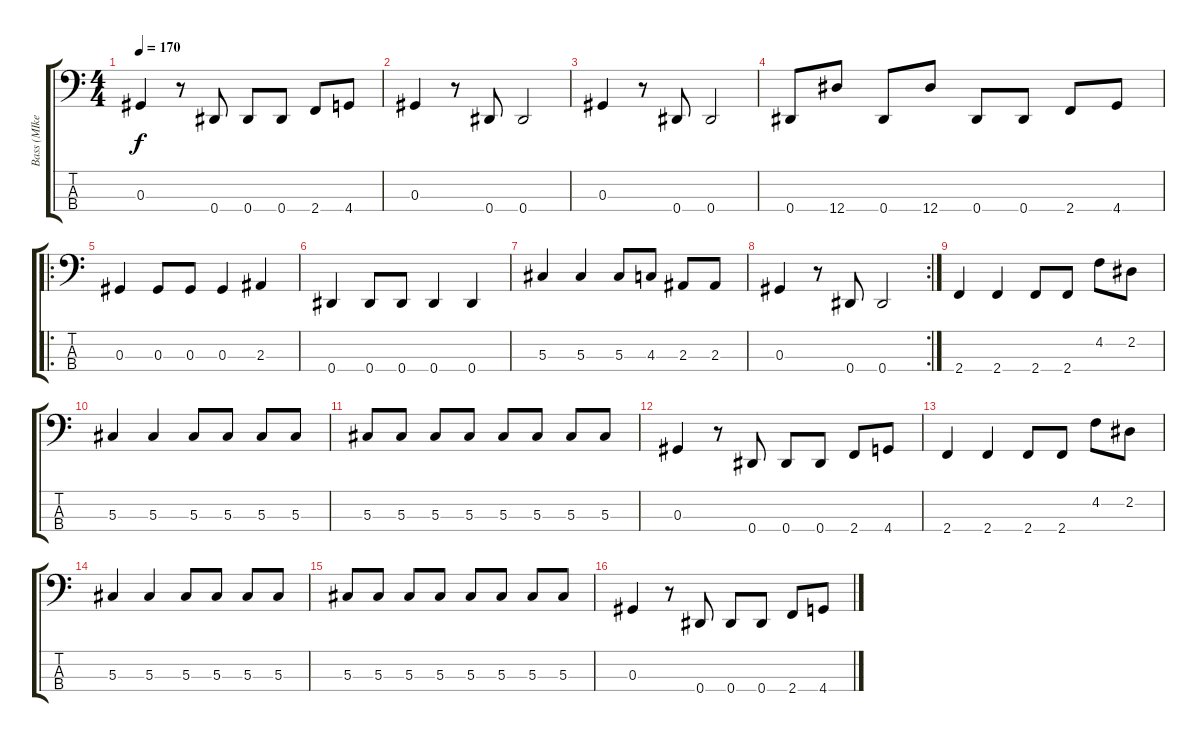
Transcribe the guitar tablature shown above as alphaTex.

\track ("Bass (MIke Dirnt)" "Bass (MIke") {instrument electricbasspick}
\staff {score tabs}
\tuning (Gb2 Db2 Ab1 Eb1) {hide}
\ts (4 4)
\tempo 170
\clef f4
\ks c
0.3.4{dy f} r.8 0.4.8 0.4.8 0.4.8 2.4.8 4.4.8 |
0.3.4 r.8 0.4.8 0.4.2 |
0.3.4 r.8 0.4.8 0.4.2 |
0.4.8 12.4.8 0.4.8 12.4.8 0.4.8 0.4.8 2.4.8 4.4.8 |
\ro
0.3.4 0.3.8 0.3.8 0.3.4 2.3.4 |
0.4.4 0.4.8 0.4.8 0.4.4 0.4.4 |
5.3.4 5.3.4 5.3.8 4.3.8 2.3.8 2.3.8 |
\rc 2
0.3.4 r.8 0.4.8 0.4.2 |
2.4.4 2.4.4 2.4.8 2.4.8 4.2.8 2.2.8 |
5.3.4 5.3.4 5.3.8 5.3.8 5.3.8 5.3.8 |
5.3.8 5.3.8 5.3.8 5.3.8 5.3.8 5.3.8 5.3.8 5.3.8 |
0.3.4 r.8 0.4.8 0.4.8 0.4.8 2.4.8 4.4.8 |
2.4.4 2.4.4 2.4.8 2.4.8 4.2.8 2.2.8 |
5.3.4 5.3.4 5.3.8 5.3.8 5.3.8 5.3.8 |
5.3.8 5.3.8 5.3.8 5.3.8 5.3.8 5.3.8 5.3.8 5.3.8 |
0.3.4 r.8 0.4.8 0.4.8 0.4.8 2.4.8 4.4.8
